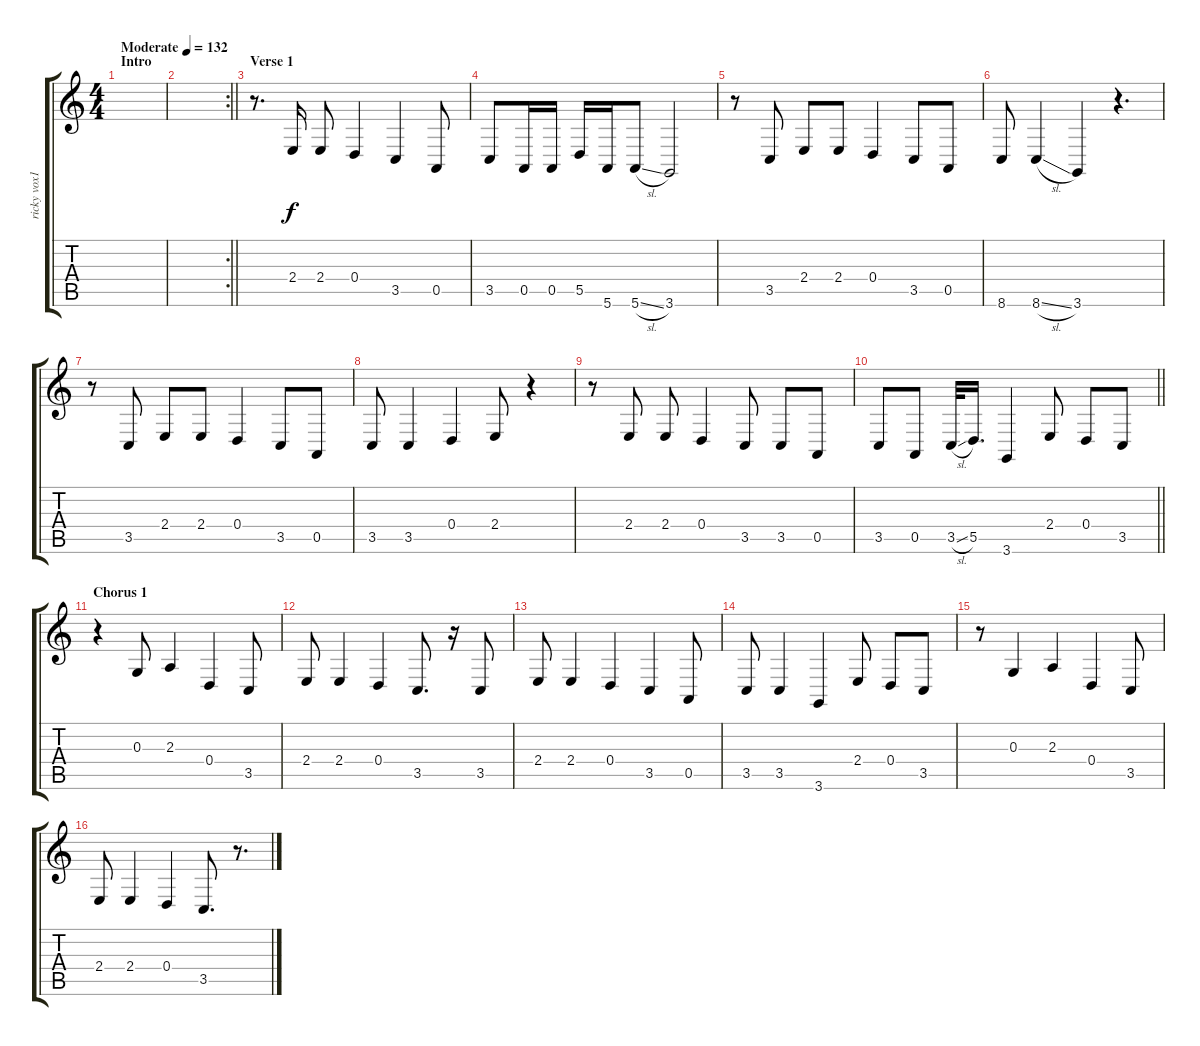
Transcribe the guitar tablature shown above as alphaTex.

\track ("ricky vox1" "ricky vox1") {instrument altosax}
\staff {score tabs}
\tuning (E4 B3 G3 D3 A2 E2) {hide}
\ts (4 4)
\section ("" "Intro")
\tempo (132 "Moderate")
\clef g2
\ks c
|
\rc 2
\barLineRight lightlight
|
\section ("" "Verse 1")
r.8{d} 2.4.16 2.4.8 0.4.4 3.5.4 0.5.8 |
3.5.8 0.5.16 0.5.16 5.5.16 5.6.16 5.6{sl}.8 3.6.2 |
r.8 3.5.8 2.4.8 2.4.8 0.4.4 3.5.8 0.5.8 |
8.6.8 8.6{sl}.4 3.6.4 r.4{d} |
r.8 3.5.8 2.4.8 2.4.8 0.4.4 3.5.8 0.5.8 |
3.5.8 3.5.4 0.4.4 2.4.8 r.4 |
r.8 2.4.8 2.4.8 0.4.4 3.5.8 3.5.8 0.5.8 |
\barLineRight lightlight
3.5.8 0.5.8 3.5{sl}.32 5.5.16{d} 3.6.4 2.4.8 0.4.8 3.5.8 |
\section ("" "Chorus 1")
r.4 0.3.8 2.3.4 0.4.4 3.5.8 |
2.4.8 2.4.4 0.4.4 3.5.8{d} r.16 3.5.8 |
2.4.8 2.4.4 0.4.4 3.5.4 0.5.8 |
3.5.8 3.5.4 3.6.4 2.4.8 0.4.8 3.5.8 |
r.8 0.3.4 2.3.4 0.4.4 3.5.8 |
2.4.8 2.4.4 0.4.4 3.5.8{d} r.8{d}
